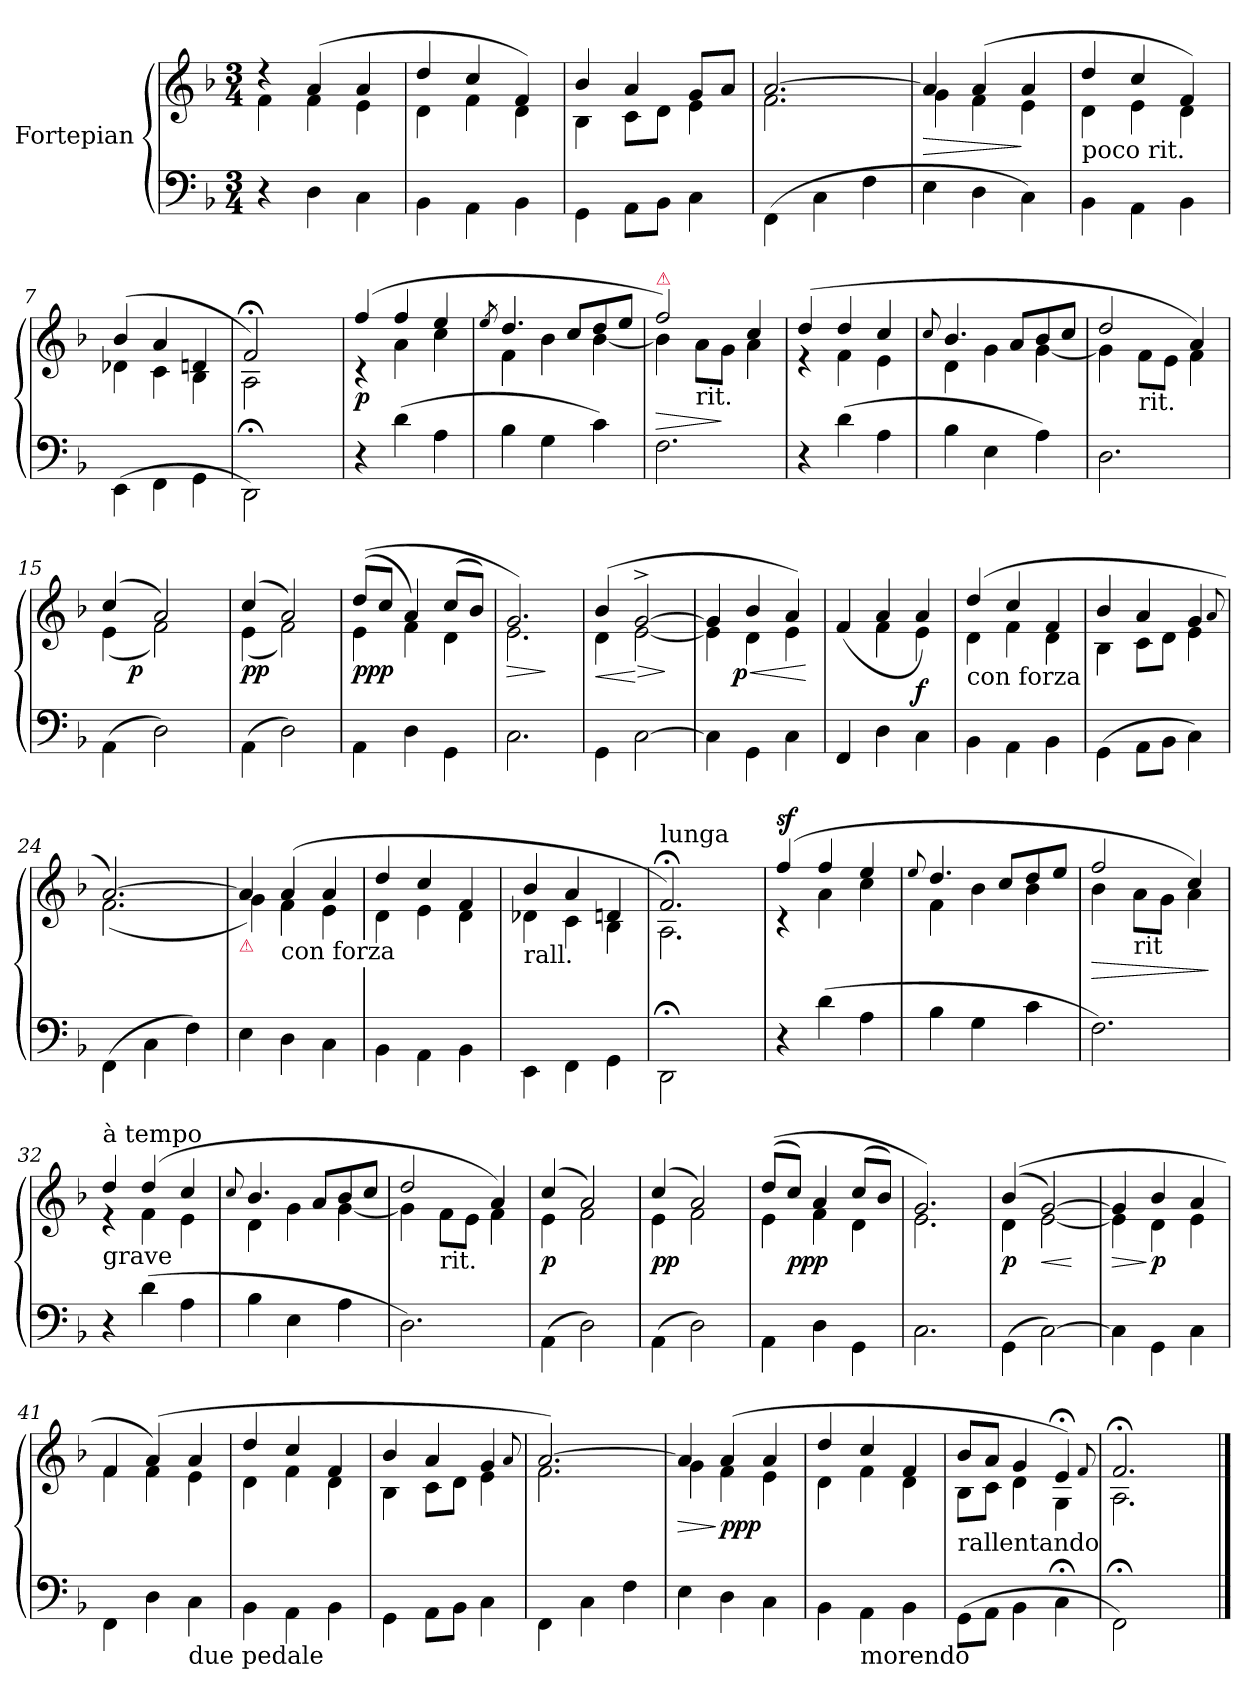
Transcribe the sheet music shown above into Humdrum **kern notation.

**kern	**kern	**dynam
*part1	*part1	*part1
*staff2	*staff1	*staff1/2
*I"Fortepian	*	*
*clefF4	*clefG2	*
*k[b-]	*k[b-]	*
*F:	*F:	*
*M3/4	*M3/4	*
=1	=1	=1
*	*^	*
4r	4r	4f\	.
4D\	(4a/	4f\	.
4C\	4a/	4e\	.
=2	=2	=2	=2
4BB-\	4dd/	4d\	.
4AA\	4cc/	4f\	.
4BB-\	4f/)	4d\	.
=3	=3	=3	=3
4GG\	4b-/	4B-\	.
8AA\L	4a/	8c\L	.
8BB-\J	.	8d\J	.
4C\	8g/L	4e\	.
.	8a/J	.	.
=4	=4	=4	=4
(4FF\	[2.a/	2.f\	.
4C\	.	.	.
4F\	.	.	.
=5	=5	=5	=5
4E\	4a/]	4g\	>
4D\	(4a/	4f\	.
4C\)	4a/	4e\	]
=6	=6	=6	=6
!	!LO:TX:b:t=poco rit.	!	!
4BB-\	4dd/	4d\	.
4AA\	4cc/	4e\	.
4BB-\	4f/)	4d\	.
=7	=7	=7	=7
(4EE\	(4b-/	4d-X\	.
4FF\	4a/	4c\	.
4GG\	4dn/	4B-\	.
=8	=8	=8	=8
2DD;<\)	2f;</)	2A\	.
4ryy	4ryy	4ryy	.
=9	=9	=9	=9
4r	(4ff/	4r	p
(4d\	4ff/	4a\	.
4A\	4ee/	4cc\	.
=10	=10	=10	=10
.	8qee/	.	.
4B-\	4.dd/	4f\	.
4G\	.	4b-\	.
.	8cc/L	.	.
4c\)	8dd/	[4b-\	.
.	8ee/J	.	.
=11	=11	=11	=11
!	!LO:TX:a:color=crimson:t=⚠	!	!
2.F\	2ff/)	4b-\]	>
!	!	!LO:TX:b:t=rit.	!
.	.	8a\L	.
.	.	8g\J	]
.	4cc/	4a\	.
=12	=12	=12	=12
4r	(4dd/	4r	.
(4d\	4dd/	4f\	.
4A\	4cc/	4e\	.
=13	=13	=13	=13
.	8qqcc/	.	.
4B-\	4.b-/	4d\	.
4E\	.	4g\	.
.	8a/L	.	.
4A\)	8b-/	[4g\	.
.	8cc/J	.	.
=14	=14	=14	=14
2.D\	2dd/	4g\]	.
!	!	!LO:TX:b:t=rit.	!
.	.	8f\L	.
.	.	8e\J	.
.	4a/)	4f\	.
=15	=15	=15	=15
*	*	*^	*
(4AA\	(4cc/	(4e\	8ryy	.
.	.	.	2ryy	p
2D\)	2a/)	2f\)	.	.
.	.	.	8ryy	.
*	*	*v	*v	*
=16	=16	=16	=16
(4AA\	(4cc/	(4e\	pp.
2D\)	2a/)	2f\)	.
=17	=17	=17	=17
4AA\	((8dd/L	4e\	ppp
.	8cc/J	.	.
4D\	4a/)	4f\	.
4GG\	(8cc/L	4d\	.
.	8b-/J)	.	.
=18	=18	=18	=18
2.C\	2.g/)	2.e\	>
*	*v	*v	*
.	.	]
=19	=19	=19
*	*^	*
4GG\	(4b-/	4d\	<
[2C\	[2g^/	[2e\	[ >
*	*v	*v	*
.	.	]
=20	=20	=20
*	*^	*
4C\]	4g/]	4e\]	.
!	!	!	!LO:DY:n=1:rj
4GG\	4b-/	4d\	< p
4C\	4a/)	4e\	.
*	*v	*v	*
.	.	[
=21	=21	=21
*	*^	*
4FF/	(>4f/	4ryy	.
4D\	4a/	4f\	.
4C\	4a/)	4e\	f
=22	=22	=22	=22
!	!LO:TX:b:t=con forza	!	!
4BB-\	(4dd/	4d\	.
4AA\	4cc/	4f\	.
4BB-\	4f/	4d\	.
=23	=23	=23	=23
(4GG\	4b-/	4B-\	.
8AA\L	4a/	8c\L	.
8BB-\J	.	8d\J	.
4C\)	4g/	4e\	.
.	8qqa/	.	.
=24	=24	=24	=24
(4FF\	[2.a/)	(2.f\	.
4C\	.	.	.
4F\)	.	.	.
=25	=25	=25	=25
!	!LO:TX:b:color=crimson:t=⚠	!	!
4E\	4a/]	4g\)	.
!	!LO:TX:b:t=con forza	!	!
4D\	(4a/	4f\	.
4C\	4a/	4e\	.
=26	=26	=26	=26
4BB-\	4dd/	4d\	.
4AA\	4cc/	4e\	.
4BB-\	4f/	4d\	.
=27	=27	=27	=27
!	!LO:TX:b:t=rall.	!	!
4EE\	4b-/	4d-X\	.
4FF\	4a/	4c\	.
4GG\	4dn/	4B-\	.
=28	=28	=28	=28
!	!LO:TX:a:t=lunga	!	!
2DD;<\	2.f;</)	2.A\	.
4ryy	.	.	.
=29	=29	=29	=29
!	!	!	!LO:DY:a
4r	(4ff/	4r	sf
(4d\	4ff/	4a\	.
4A\	4ee/	4cc\	.
=30	=30	=30	=30
.	8qqee/	.	.
4B-\	4.dd/	4f\	.
4G\	.	4b-\	.
.	8cc/L	.	.
4c\	8dd/	4b-\	.
.	8ee/J	.	.
=31	=31	=31	=31
2.F\)	2ff/	4b-\	>
!	!	!LO:TX:b:t=rit	!
.	.	8a\L	.
.	.	8g\J	.
.	4cc/)	4a\	.
*	*v	*v	*
.	.	]
=32	=32	=32
*	*^	*
!	!LO:TX:a:t=à tempo	!	!
!	!LO:TX:b:t=grave	!	!
4r	4dd/	4r	.
(4d\	(4dd/	4f\	.
4A\	4cc/	4e\	.
=33	=33	=33	=33
.	8qqcc/	.	.
4B-\	4.b-/	4d\	.
4E\	.	4g\	.
.	8a/L	.	.
4A\	8b-/	[4g\	.
.	8cc/J	.	.
=34	=34	=34	=34
2.D\)	2dd/	4g\]	.
!	!	!LO:TX:b:t=rit.	!
.	.	8f\L	.
.	.	8e\J	.
.	4a/)	4f\	.
=35	=35	=35	=35
(4AA\	(4cc/	4e\	p
2D\)	2a/)	2f\	.
=36	=36	=36	=36
(4AA\	(4cc/	4e\	pp
2D\)	2a/)	2f\	.
=37	=37	=37	=37
4AA\	((8dd/L	4e\	.
.	8cc/J)	.	ppp
4D\	4a/	4f\	.
4GG\	(8cc/L	4d\	.
.	8b-/J)	.	.
=38	=38	=38	=38
2.C\	2.g/)	2.e\	.
=39	=39	=39	=39
(4GG\	((4b-/	4d\	p
[2C\)	[2g/)	[2e\	<
*	*v	*v	*
.	.	[
=40	=40	=40
*	*^	*
4C\]	4g/]	4e\]	>
4GG\	4b-/	4d\	] p
4C\	4a/	4e\	.
*	*v	*v	*
.	.	]
=41	=41	=41
*	*^	*
4FF\	4f/	4f\	]
4D\	(4a/)	4f\	pianiſs. poſsibile
!LO:TX:b:t=due pedale	!	!	!
4C\	4a/	4e\	.
=42	=42	=42	=42
4BB-\	4dd/	4d\	.
4AA\	4cc/	4f\	.
4BB-\	4f/	4d\	.
=43	=43	=43	=43
4GG\	4b-/	4B-\	.
8AA\L	4a/	8c\L	.
8BB-\J	.	8d\J	.
4C\	4g/	4e\	.
.	8qqa/	.	.
=44	=44	=44	=44
4FF\	[2.a/)	2.f\	.
4C\	.	.	.
4F\	.	.	.
=45	=45	=45	=45
4E\	4a/]	4g\	>
4D\	(4a/	4f\	] ppp
4C\	4a/	4e\	.
=46	=46	=46	=46
4BB-\	4dd/	4d\	.
!LO:TX:b:t=morendo	!	!	!
4AA\	4cc/	4f\	.
4BB-\	4f/	4d\	.
=47	=47	=47	=47
!	!LO:TX:b:t=rallentando	!	!
(8GG\L	8b-/L	8B-\L	.
8AA\J	8a/J	8c\J	.
4BB-\	4g/	4d\	.
4C;<\	4e;</)	4G\	.
.	8qqf/	.	.
=48	=48	=48	=48
2FF;<\)	2.f;</	2.A\	.
4ryy	.	.	.
*	*v	*v	*
==	==	==
*-	*-	*-
